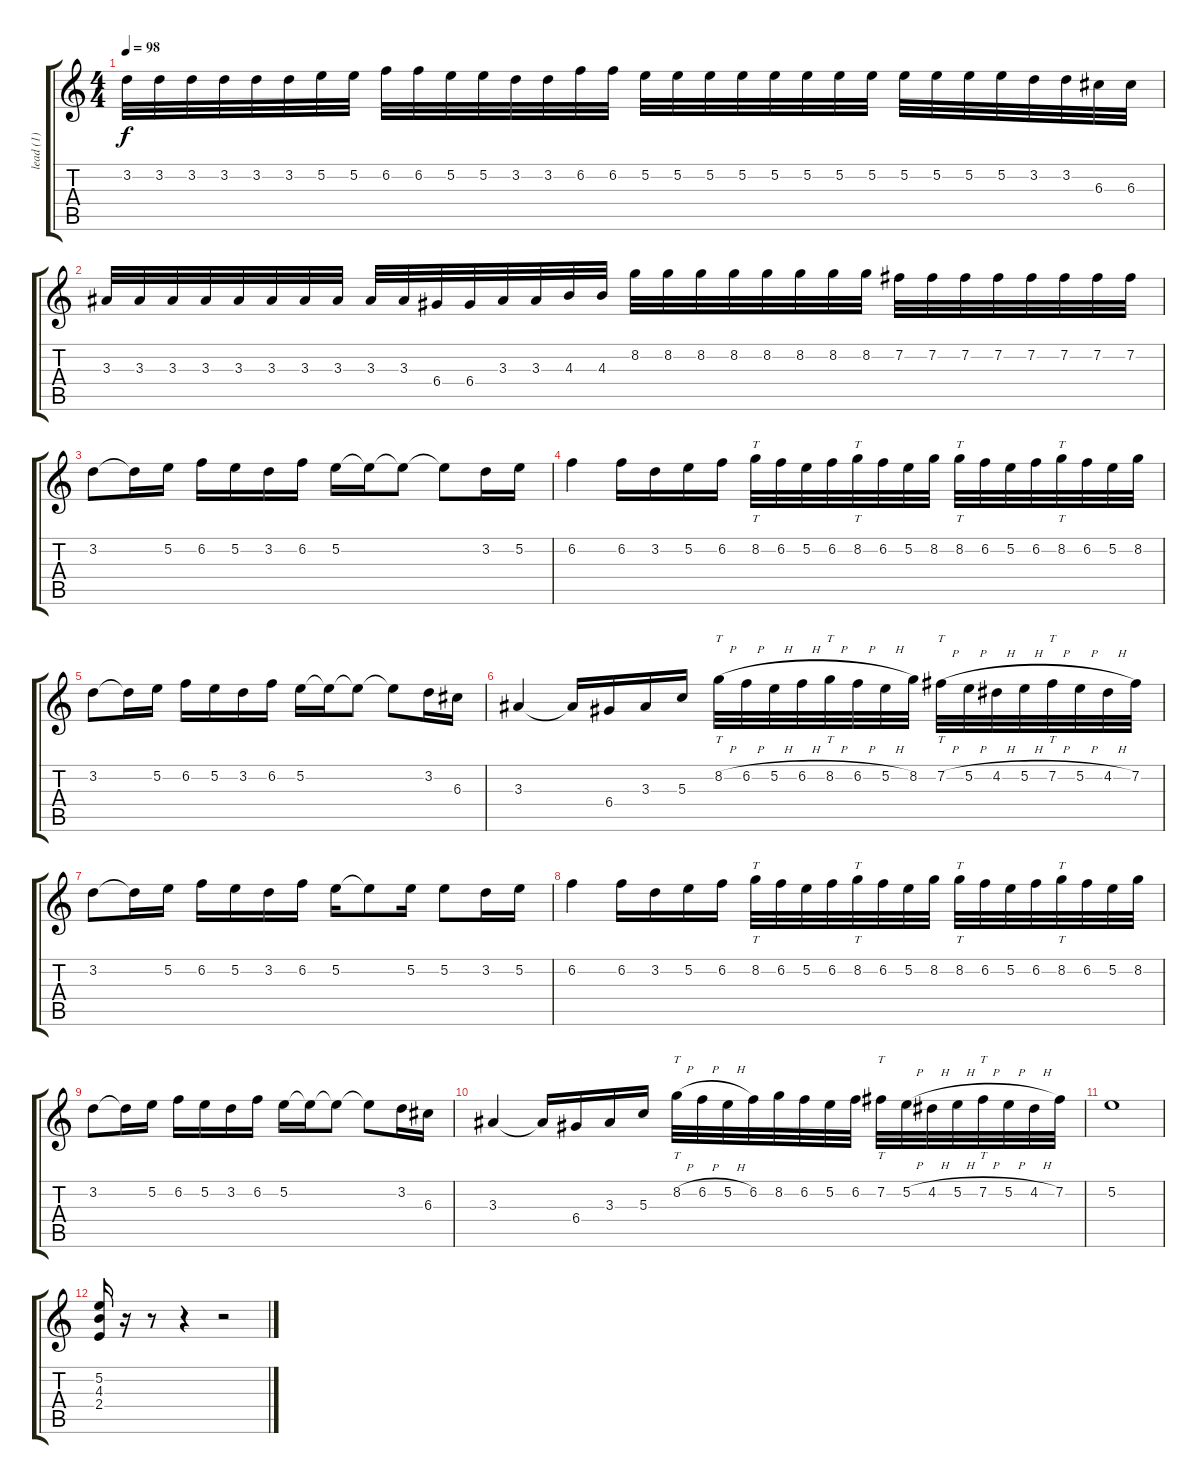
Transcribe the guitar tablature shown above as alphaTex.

\track ("lead (1)" "lead (1)") {instrument distortionguitar}
\staff {score tabs}
\tuning (E4 B3 G3 D3 A2 E2) {hide}
\ts (4 4)
\tempo 98
\clef g2
\ks c
3.2.32{dy f} 3.2.32 3.2.32 3.2.32 3.2.32 3.2.32 5.2.32 5.2.32 6.2.32 6.2.32 5.2.32 5.2.32 3.2.32 3.2.32 6.2.32 6.2.32 5.2.32 5.2.32 5.2.32 5.2.32 5.2.32 5.2.32 5.2.32 5.2.32 5.2.32 5.2.32 5.2.32 5.2.32 3.2.32 3.2.32 6.3.32 6.3.32 |
3.3.32 3.3.32 3.3.32 3.3.32 3.3.32 3.3.32 3.3.32 3.3.32 3.3.32 3.3.32 6.4.32 6.4.32 3.3.32 3.3.32 4.3.32 4.3.32 8.2.32 8.2.32 8.2.32 8.2.32 8.2.32 8.2.32 8.2.32 8.2.32 7.2.32 7.2.32 7.2.32 7.2.32 7.2.32 7.2.32 7.2.32 7.2.32 |
3.2.8 3.2{t}.16 5.2.16 6.2.16 5.2.16 3.2.16 6.2.16 5.2.16 5.2{t}.16 5.2{t}.8 5.2{t}.8 3.2.16 5.2.16 |
6.2.4 6.2.16 3.2.16 5.2.16 6.2.16 8.2.32{tt} 6.2.32 5.2.32 6.2.32 8.2.32{tt} 6.2.32 5.2.32 8.2.32 8.2.32{tt} 6.2.32 5.2.32 6.2.32 8.2.32{tt} 6.2.32 5.2.32 8.2.32 |
3.2.8 3.2{t}.16 5.2.16 6.2.16 5.2.16 3.2.16 6.2.16 5.2.16 5.2{t}.16 5.2{t}.8 5.2{t}.8 3.2.16 6.3.16 |
3.3.4 3.3{t}.16 6.4.16 3.3.16 5.3.16 8.2{h}.32{tt} 6.2{h}.32 5.2{h}.32 6.2{h}.32 8.2{h}.32{tt} 6.2{h}.32 5.2{h}.32 8.2.32 7.2{h}.32{tt} 5.2{h}.32 4.2{h}.32 5.2{h}.32 7.2{h}.32{tt} 5.2{h}.32 4.2{h}.32 7.2.32 |
3.2.8 3.2{t}.16 5.2.16 6.2.16 5.2.16 3.2.16 6.2.16 5.2.16 5.2{t}.8 5.2.16 5.2.8 3.2.16 5.2.16 |
6.2.4 6.2.16 3.2.16 5.2.16 6.2.16 8.2.32{tt} 6.2.32 5.2.32 6.2.32 8.2.32{tt} 6.2.32 5.2.32 8.2.32 8.2.32{tt} 6.2.32 5.2.32 6.2.32 8.2.32{tt} 6.2.32 5.2.32 8.2.32 |
3.2.8 3.2{t}.16 5.2.16 6.2.16 5.2.16 3.2.16 6.2.16 5.2.16 5.2{t}.16 5.2{t}.8 5.2{t}.8 3.2.16 6.3.16 |
3.3.4 3.3{t}.16 6.4.16 3.3.16 5.3.16 8.2{h}.32{tt} 6.2{h}.32 5.2{h}.32 6.2.32 8.2.32 6.2.32 5.2.32 6.2.32 7.2.32{tt} 5.2{h}.32 4.2{h}.32 5.2{h}.32 7.2{h}.32{tt} 5.2{h}.32 4.2{h}.32 7.2.32 |
5.2.1 |
(5.2 4.3 2.4).16 r.16 r.8 r.4 r.2
